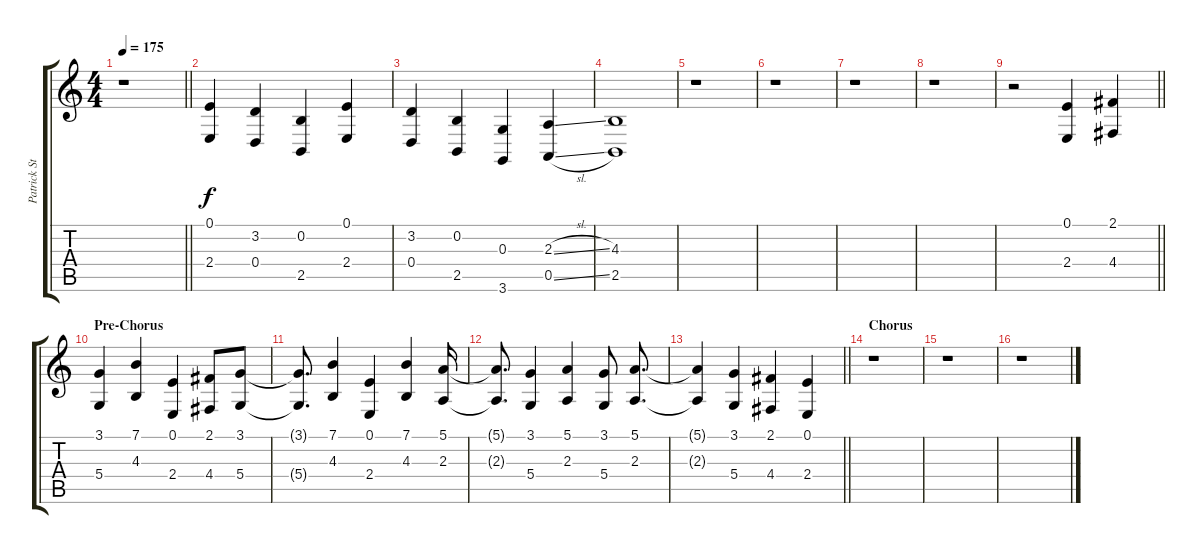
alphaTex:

\track ("Patrick Stumph (Backing Vocals and Harmo" "Patrick St") {instrument oboe}
\staff {score tabs}
\tuning (E4 B3 G3 D3 A2 E2) {hide}
\ts (4 4)
\tempo 175
\clef g2
\barLineRight lightlight
\ks c
r.1{dy f} |
(0.1 2.4).4 (3.2 0.4).4 (0.2 2.5).4 (0.1 2.4).4 |
(3.2 0.4).4 (0.2 2.5).4 (0.3 3.6).4 (2.3{sl} 0.5{sl}).4 |
(4.3 2.5).1 |
r.1 |
r.1 |
r.1 |
r.1 |
\barLineRight lightlight
r.2 (0.1 2.4).4 (2.1 4.4).4 |
\section ("" "Pre-Chorus")
(3.1 5.4).4 (7.1 4.3).4 (0.1 2.4).4 (2.1 4.4).8 (3.1 5.4).8 |
(3.1{t} 5.4{t}).8{d} (7.1 4.3).4 (0.1 2.4).4 (7.1 4.3).4 (5.1 2.3).16 |
(5.1{t} 2.3{t}).8{d} (3.1 5.4).4 (5.1 2.3).4 (3.1 5.4).8 (5.1 2.3).8{d} |
\barLineRight lightlight
(5.1{t} 2.3{t}).4 (3.1 5.4).4 (2.1 4.4).4 (0.1 2.4).4 |
\section ("" "Chorus")
r.1 |
r.1 |
r.1
